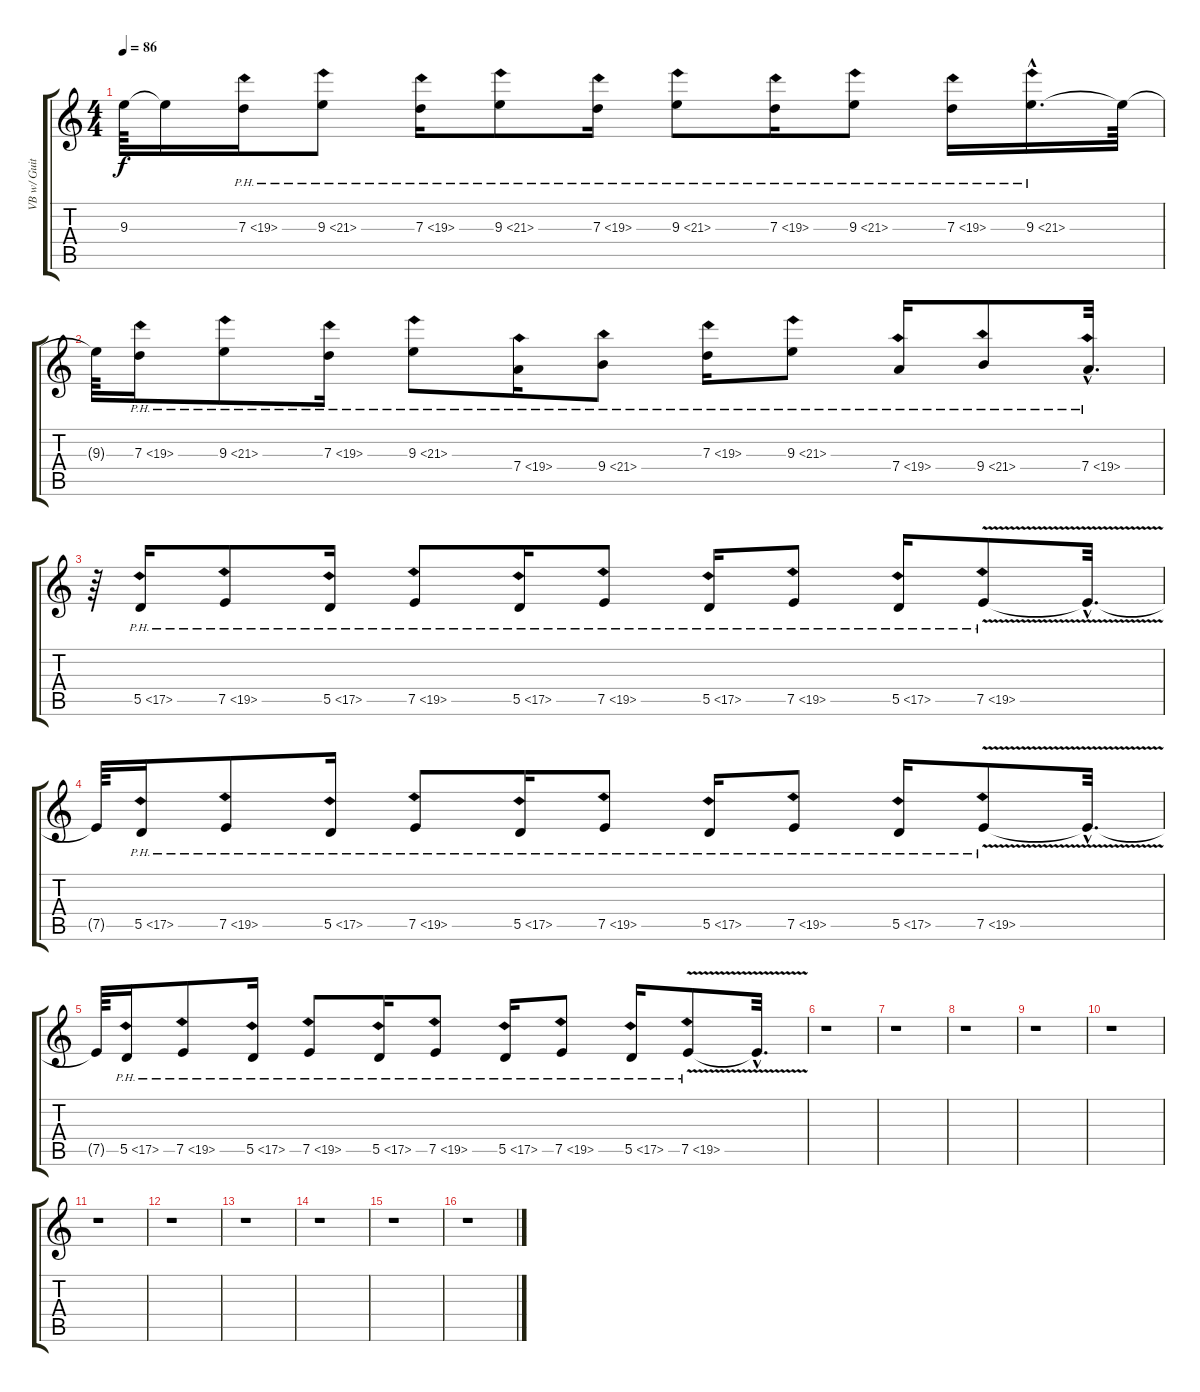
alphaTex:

\track ("VB w/ Guitar" "VB w/ Guit") {instrument distortionguitar}
\staff {score tabs}
\tuning (E4 B3 G3 D3 A2 D2) {hide}
\ts (4 4)
\tempo 86
\clef g2
\ks c
9.3{t}.64{dy f} 9.3{t}.16 7.3{ph 12}.16 9.3{ph 12}.8 7.3{ph 12}.16 9.3{ph 12}.8 7.3{ph 12}.16 9.3{ph 12}.8 7.3{ph 12}.16 9.3{ph 12}.8 7.3{ph 12}.16 9.3{ph 12 hac}.16{d} 9.3{t}.64 |
9.3{t}.64 7.3{ph 12}.16 9.3{ph 12}.8 7.3{ph 12}.16 9.3{ph 12}.8 7.4{ph 12}.16 9.4{ph 12}.8 7.3{ph 12}.16 9.3{ph 12}.8 7.4{ph 12}.16 9.4{ph 12}.8 7.4{ph 12 hac}.32{d} |
r.64{volume 5} 5.5{ph 12}.16 7.5{ph 12}.8 5.5{ph 12}.16 7.5{ph 12}.8 5.5{ph 12}.16 7.5{ph 12}.8 5.5{ph 12}.16 7.5{ph 12}.8 5.5{ph 12}.16 7.5{ph 12 v}.8 7.5{hac t}.32{d} |
7.5{t}.64 5.5{ph 12}.16 7.5{ph 12}.8 5.5{ph 12}.16 7.5{ph 12}.8 5.5{ph 12}.16 7.5{ph 12}.8 5.5{ph 12}.16 7.5{ph 12}.8 5.5{ph 12}.16 7.5{ph 12 v}.8 7.5{hac t}.32{d} |
7.5{t}.64 5.5{ph 12}.16 7.5{ph 12}.8 5.5{ph 12}.16 7.5{ph 12}.8 5.5{ph 12}.16 7.5{ph 12}.8 5.5{ph 12}.16 7.5{ph 12}.8 5.5{ph 12}.16 7.5{ph 12 v}.8 7.5{hac t}.32{d} |
r.1 |
r.1 |
r.1 |
r.1 |
r.1 |
r.1 |
r.1 |
r.1 |
r.1 |
r.1 |
r.1
